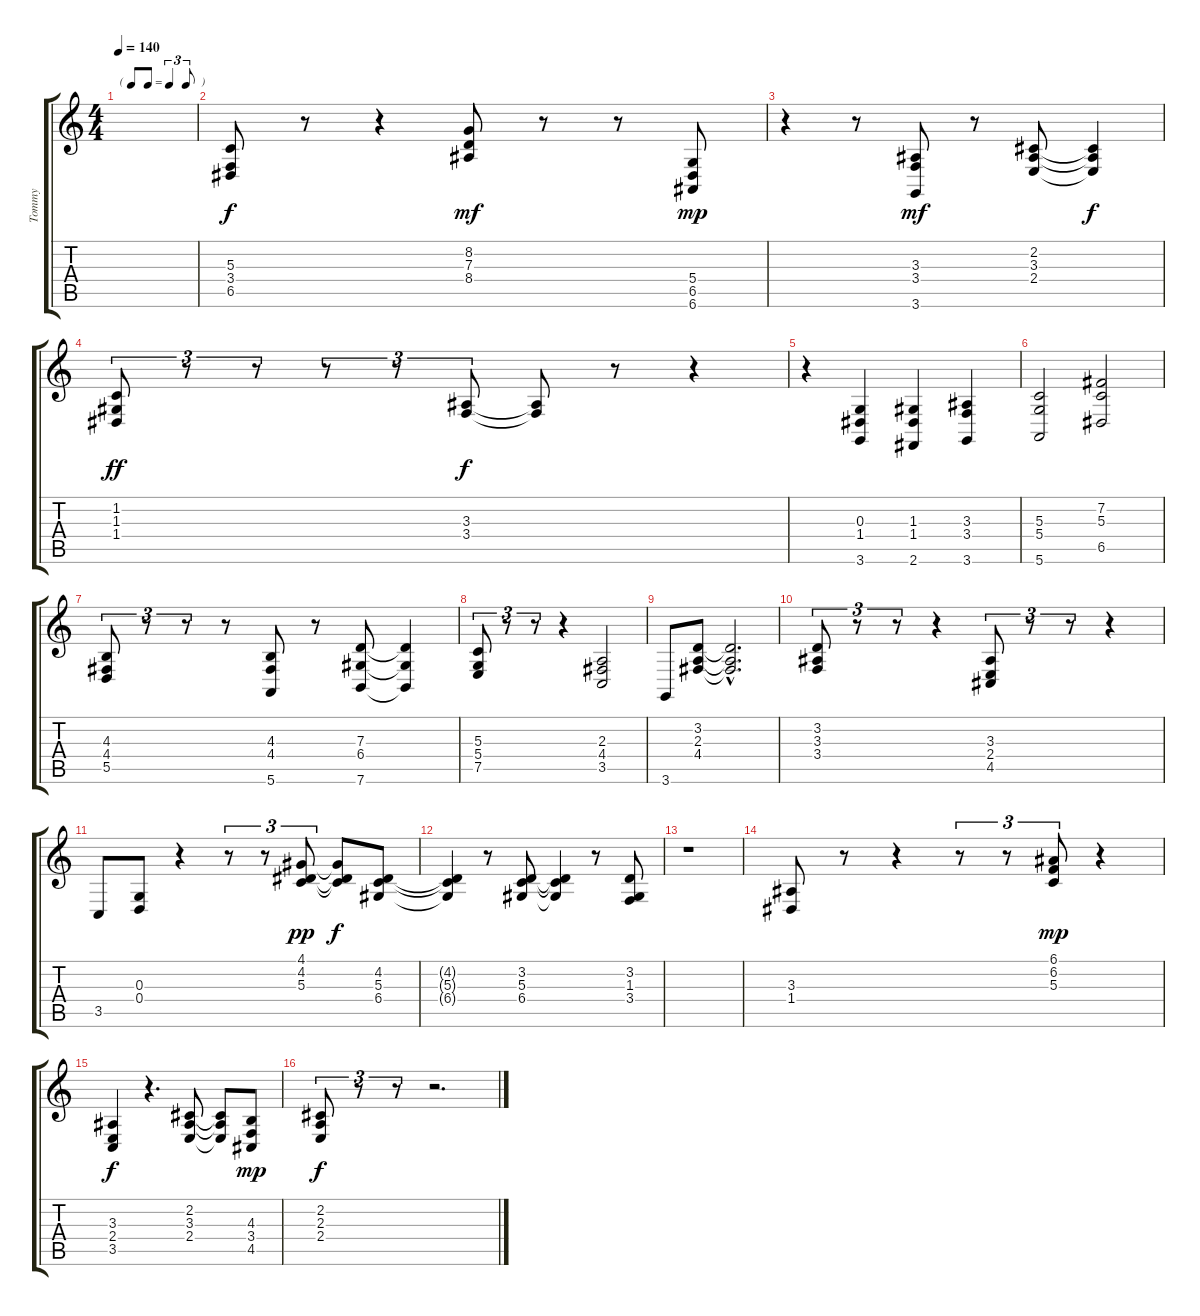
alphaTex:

\track ("Tommy" "Tommy") {instrument electricpiano1}
\staff {score tabs}
\tuning (E4 B3 G3 D3 A2 E2) {hide}
\ts (4 4)
\tf triplet8th
\tempo 140
\clef g2
\ks c
|
(5.3 3.4 6.5).8 r.8 r.4 (8.2 7.3 8.4).8{dy mf} r.8 r.8 (5.4 6.5 6.6).8{dy mp} |
r.4 r.8 (3.3 3.4 3.6).8{dy mf} r.8 (2.2 3.3 2.4).8 (2.2{t} 3.3{t} 2.4{t}).4{dy f} |
(1.2 1.3 1.4).8{tu (3 2) dy ff} r.8{tu (3 2)} r.8{tu (3 2)} r.8{tu (3 2)} r.8{tu (3 2)} (3.3 3.4).8{tu (3 2) dy f} (3.3{t} 3.4{t}).8 r.8 r.4 |
r.4 (0.3 1.4 3.6).4 (1.3 1.4 2.6).4 (3.3 3.4 3.6).4 |
(5.3 5.4 5.6).2 (7.2 5.3 6.5).2 |
(4.3 4.4 5.5).8{tu (3 2)} r.8{tu (3 2)} r.8{tu (3 2)} r.8 (4.3 4.4 5.6).8 r.8 (7.3 6.4 7.6).8 (7.3{t} 6.4{t} 7.6{t}).4 |
(5.3 5.4 7.5).8{tu (3 2)} r.8{tu (3 2)} r.8{tu (3 2)} r.4 (2.3 4.4 3.5).2 |
3.6.8 (3.2 2.3 4.4).8 (3.2{hac t} 2.3{hac t} 4.4{hac t}).2{d} |
(3.2 3.3 3.4).8{tu (3 2)} r.8{tu (3 2)} r.8{tu (3 2)} r.4 (3.3 2.4 4.5).8{tu (3 2)} r.8{tu (3 2)} r.8{tu (3 2)} r.4 |
3.5.8 (0.3 0.4).8 r.4 r.8{tu (3 2)} r.8{tu (3 2)} (4.1 4.2 5.3).8{tu (3 2) dy pp} (4.1{t} 4.2{t} 5.3{t}).8{dy f} (4.2 5.3 6.4).8 |
(4.2{t} 5.3{t} 6.4{t}).4 r.8 (3.2 5.3 6.4).8 (3.2{t} 5.3{t} 6.4{t}).4 r.8 (3.2 1.3 3.4).8 |
r.1 |
(3.3 1.4).8 r.8 r.4 r.8{tu (3 2)} r.8{tu (3 2)} (6.1 6.2 5.3).8{tu (3 2) dy mp} r.4 |
(3.3 2.4 3.5).4{dy f} r.4{d} (2.2 3.3 2.4).8 (2.2{t} 3.3{t} 2.4{t}).8 (4.3 3.4 4.5).8{dy mp} |
(2.2 2.3 2.4).8{tu (3 2) dy f} r.8{tu (3 2)} r.8{tu (3 2)} r.2{d}
